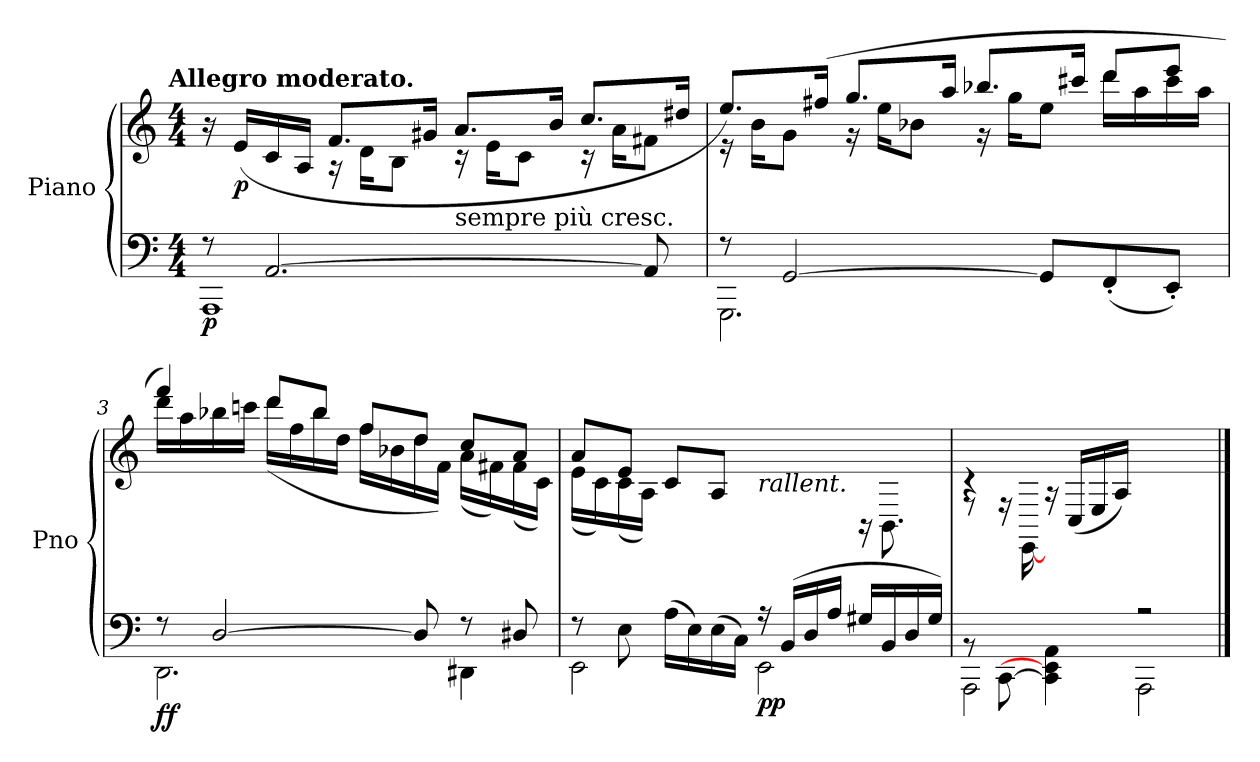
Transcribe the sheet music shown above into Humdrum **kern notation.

**kern	**kern	**dynam
*part1	*part1	*part1
*staff2	*staff1	*staff1/2
*I"Piano	*	*
*I'Pno	*	*
*clefF4	*clefG2	*
*k[]	*k[]	*
*a:	*a:	*
!!LO:TX:omd:t=Allegro moderato.
*M4/4	*M4/4	*
*MM100	*MM100	*
=1	=1	=1
*^	*^	*
!	!	!	!	!LO:DY:b=2
8r	1AAA	16r	4ryy	p
!	!	!	!	!LO:DY:b
.	.	(>16eLL	.	p
[2.AA	.	16c	.	.
.	.	16AJJ	.	.
.	.	8.fL	16r	.
.	.	.	16dKL	.
.	.	.	8BJ	.
.	.	16g#XJk	.	.
!	!	!LO:TX:c:t=sempre più cresc.	!	!
.	.	8.aL	16r	.
.	.	.	16eKL	.
.	.	.	8cJ	.
.	.	16bJk	.	.
.	.	8.ccL	16r	.
.	.	.	16aKL	.
8AA]	.	.	8f#XJ	.
.	.	16dd#XJk	.	.
=2	=2	=2	=2	=2
8r	2.GGG	8.eeL)	16r	.
.	.	.	16bKL	.
[2GG	.	.	8gJ	.
.	.	(16ff#XJk	.	.
.	.	8.ggL	16r	.
.	.	.	16eeKL	.
.	.	.	8b-XJ	.
.	.	16aaJk	.	.
.	.	8.bb-XL	16r	.
.	.	.	16ggKL	.
8GGL]	.	.	8eeJ	.
.	.	16ccc#XJk	.	.
(8FF'	4ryy	8dddL	16dddLL	.
.	.	.	16aa	.
8EE'J)	.	8eeeJ	16ccc#	.
.	.	.	16aaJJ	.
!!LO:LB:g=z	!!
=3	=3	=3	=3	=3
!	!	!	!	!LO:DY:b=2
!	!	!	!	!LO:DY:n=1:b
8r	2.DD	4fff)	16dddLL	f f
.	.	.	16aa	.
[2D	.	.	16bb-X	.
.	.	.	16cccnJJ	.
.	.	8dddL	(16dddLL	.
.	.	.	16ff	.
.	.	8bb-J	16bb-	.
.	.	.	16ddJJ	.
.	.	8ffL	16ffLL	.
.	.	.	16b-X	.
8D]	.	8ddJ	16dd	.
.	.	.	16fJJ)	.
8r	4DD#X	8ccL	(16aLL	.
.	.	.	16f#X)	.
8D#X	.	8aJ	(16f#	.
.	.	.	16cJJ)	.
=4	=4	=4	=4	=4
8r	2EE	8aL	(16eLL	.
.	.	.	16c)	.
8E\	.	8eJ	(16c	.
.	.	.	16AJJ)	.
(<16A\LL	.	8c/L	4ryy	.
16E\)	.	.	.	.
(<16E\	.	8A/J	.	.
16C\JJ)	.	.	.	.
!	!	!LO:TX:b:i:t=rallent.	!	!
!	!	!	!	!LO:DY:b=2
16r	2EE	4ryy	2ryy	p p
(16BBLL	.	.	.	.
16D	.	.	.	.
16AJJ	.	.	.	.
16G#XLL	.	16rBB	.	.
16BB	.	8.BB\	.	.
16D	.	.	.	.
16G#JJ)	.	.	.	.
=5	=5	=5	=5	=5
8rBB	2AAA\	4rc	8rF	.
[8CC\	.	.	16rF	.
.	.	.	[<16EE\	.
4CC]\ 4EE]\ 4AA\	.	16rA	8ryy	.
.	.	(16C/LL	.	.
.	.	16E/	8ryy	.
.	.	16A/JJ)	.	.
2rA	2AAA	2ryy	2ryy	.
*v	*v	*	*	*
*	*v	*v	*
==	==	==
*-	*-	*-
